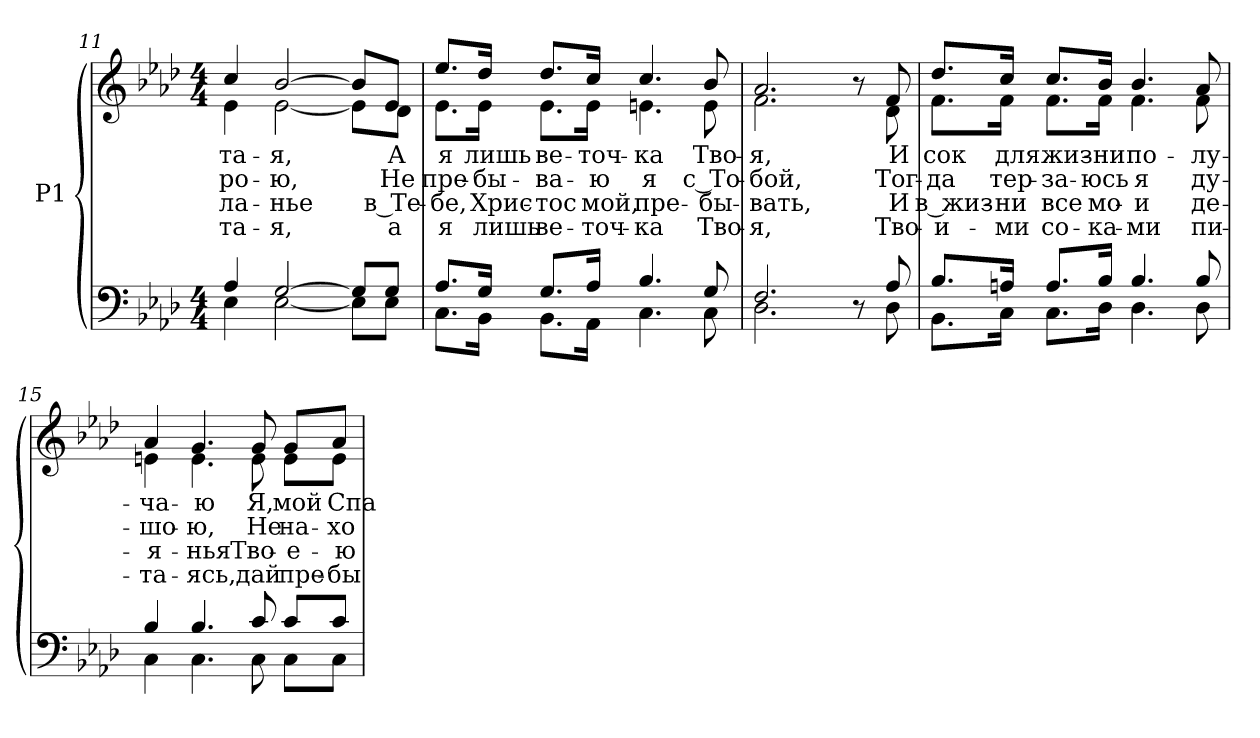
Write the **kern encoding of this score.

**kern	**kern	**text	**text	**text	**text
*part1	*part1	*part1	*part1	*part1	*part1
*staff2	*staff1	*staff1	*staff1	*staff1	*staff1
*I"P1	*	*	*	*	*
*clefF4	*clefG2	*	*	*	*
*k[b-e-a-d-]	*k[b-e-a-d-]	*	*	*	*
*A-:	*A-:	*	*	*	*
*M4/4	*M4/4	*	*	*	*
=11	=11	=11	=11	=11	=11
*^	*	*	*	*	*
!	!	!	!LO:LY:b:color=#000000	!LO:LY:b:color=#000000	!LO:LY:b:color=#000000	!LO:LY:b:color=#000000
*	*	*^	*	*	*	*
4A-i/	4E-i\	4cci/	4e-i\	-та-	-ро-	-ла-	-та-
!	!	!	!	!LO:LY:b:color=#000000	!LO:LY:b:color=#000000	!LO:LY:b:color=#000000	!LO:LY:b:color=#000000
[2Gi/	[2E-i\	[2b-i/	[2e-i\	-я,	-ю,	-нье	-я,
8Gi/L]	8E-i\L]	8b-i/L]	8e-i\L]	.	.	.	.
!	!	!	!	!LO:LY:b:color=#000000	!LO:LY:b:color=#000000	!LO:LY:b:color=#000000	!LO:LY:b:color=#000000
8Gi/J	8E-i\J	8e-i/J	8d-i\J	А	Не	в Те-	а
=12	=12	=12	=12	=12	=12	=12	=12
!	!	!	!	!LO:LY:b:color=#000000	!LO:LY:b:color=#000000	!LO:LY:b:color=#000000	!LO:LY:b:color=#000000
8.A-i/L	8.Ci\L	8.ee-i/L	8.e-i\L	я	пре-	-бе,	я
!	!	!	!	!LO:LY:b:color=#000000	!LO:LY:b:color=#000000	!LO:LY:b:color=#000000	!LO:LY:b:color=#000000
16Gi/Jk	16BB-i\Jk	16dd-i/Jk	16e-i\Jk	лишь	-бы-	Хрис-	лишь
!	!	!	!	!LO:LY:b:color=#000000	!LO:LY:b:color=#000000	!LO:LY:b:color=#000000	!LO:LY:b:color=#000000
8.Gi/L	8.BB-i\L	8.dd-i/L	8.e-i\L	ве-	-ва-	-тос	ве-
!	!	!	!	!LO:LY:b:color=#000000	!LO:LY:b:color=#000000	!LO:LY:b:color=#000000	!LO:LY:b:color=#000000
16A-i/Jk	16AA-i\Jk	16cci/Jk	16e-i\Jk	-точ-	-ю	мой,	-точ-
!	!	!	!	!LO:LY:b:color=#000000	!LO:LY:b:color=#000000	!LO:LY:b:color=#000000	!LO:LY:b:color=#000000
4.B-i/	4.Ci\	4.cci/	4.eni\	-ка	я	пре-	-ка
!	!	!	!	!LO:LY:b:color=#000000	!LO:LY:b:color=#000000	!LO:LY:b:color=#000000	!LO:LY:b:color=#000000
8Gi/	8Ci\	8b-i/	8ei\	Тво-	с То-	-бы-	Тво-
!!LO:LB:g=z	!!
=13	=13	=13	=13	=13	=13	=13	=13
!	!	!	!	!LO:LY:b:color=#000000	!LO:LY:b:color=#000000	!LO:LY:b:color=#000000	!LO:LY:b:color=#000000
2.Fi/	2.D-i\	2.a-i/	2.fi\	-я,	-бой,	-вать,	-я,
8r	8ryy	8r	8ryy	.	.	.	.
!	!	!	!	!LO:LY:b:color=#000000	!LO:LY:b:color=#000000	!LO:LY:b:color=#000000	!LO:LY:b:color=#000000
8A-i/	8D-i\	8fi/	8d-i\	И	Тог-	И	Тво-
=14	=14	=14	=14	=14	=14	=14	=14
!	!	!	!	!LO:LY:b:color=#000000	!LO:LY:b:color=#000000	!LO:LY:b:color=#000000	!LO:LY:b:color=#000000
8.B-i/L	8.BB-i\L	8.dd-i/L	8.fi\L	сок	-да	в жиз-	-и-
!	!	!	!	!LO:LY:b:color=#000000	!LO:LY:b:color=#000000	!LO:LY:b:color=#000000	!LO:LY:b:color=#000000
16Ani/Jk	16Ci\Jk	16cci/Jk	16fi\Jk	для	тер-	-ни	-ми
!	!	!	!	!LO:LY:b:color=#000000	!LO:LY:b:color=#000000	!LO:LY:b:color=#000000	!LO:LY:b:color=#000000
8.Ai/L	8.Ci\L	8.cci/L	8.fi\L	жиз-	-за-	все	со-
!	!	!	!	!LO:LY:b:color=#000000	!LO:LY:b:color=#000000	!LO:LY:b:color=#000000	!LO:LY:b:color=#000000
16B-i/Jk	16D-i\Jk	16b-i/Jk	16fi\Jk	-ни	-юсь	мо-	-ка-
!	!	!	!	!LO:LY:b:color=#000000	!LO:LY:b:color=#000000	!LO:LY:b:color=#000000	!LO:LY:b:color=#000000
4.B-i/	4.D-i\	4.b-i/	4.fi\	по-	я	-и	-ми
!	!	!	!	!LO:LY:b:color=#000000	!LO:LY:b:color=#000000	!LO:LY:b:color=#000000	!LO:LY:b:color=#000000
8B-i/	8D-i\	8a-i/	8fi\	-лу-	ду-	де-	пи-
=15	=15	=15	=15	=15	=15	=15	=15
!	!	!	!	!LO:LY:b:color=#000000	!LO:LY:b:color=#000000	!LO:LY:b:color=#000000	!LO:LY:b:color=#000000
4B-i/	4Ci\	4a-i/	4eni\	-ча-	-шо-	-я-	-та-
!	!	!	!	!LO:LY:b:color=#000000	!LO:LY:b:color=#000000	!LO:LY:b:color=#000000	!LO:LY:b:color=#000000
4.B-i/	4.Ci\	4.gi/	4.ei\	-ю	-ю,	-нья	-ясь,
!	!	!	!	!LO:LY:b:color=#000000	!LO:LY:b:color=#000000	!LO:LY:b:color=#000000	!LO:LY:b:color=#000000
8ci/	8Ci\	8gi/	8ei\	Я,	Не	Тво-	дай
!	!	!	!	!LO:LY:b:color=#000000	!LO:LY:b:color=#000000	!LO:LY:b:color=#000000	!LO:LY:b:color=#000000
8ci/L	8Ci\L	8gi/L	8ei\L	мой	на-	-е-	пре-
!	!	!	!	!LO:LY:b:color=#000000	!LO:LY:b:color=#000000	!LO:LY:b:color=#000000	!LO:LY:b:color=#000000
8ci/J	8Ci\J	8a-i/J	8ei\J	Спа-	-хо-	-ю	-бы-
*v	*v	*	*	*	*	*	*
*	*v	*v	*	*	*	*
=	=	=	=	=	=
*-	*-	*-	*-	*-	*-
